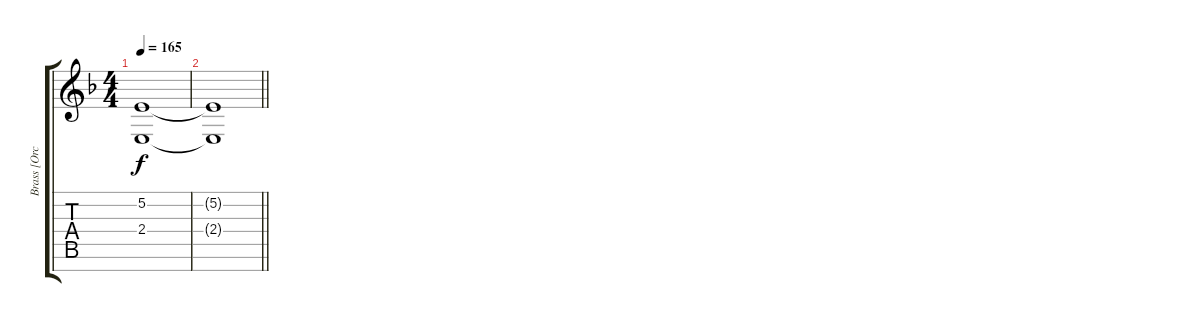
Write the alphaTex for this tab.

\track ("Brass [Orchestra]" "Brass [Orc") {instrument trumpet}
\staff {score tabs}
\tuning (E4 B3 G3 D3 A2 E2 B1) {hide}
\ts (4 4)
\tempo 165
\clef g2
\ks dminor
(5.2{t} 2.4{t}).1{dy f} |
\barLineRight lightlight
(5.2{t} 2.4{t}).1
